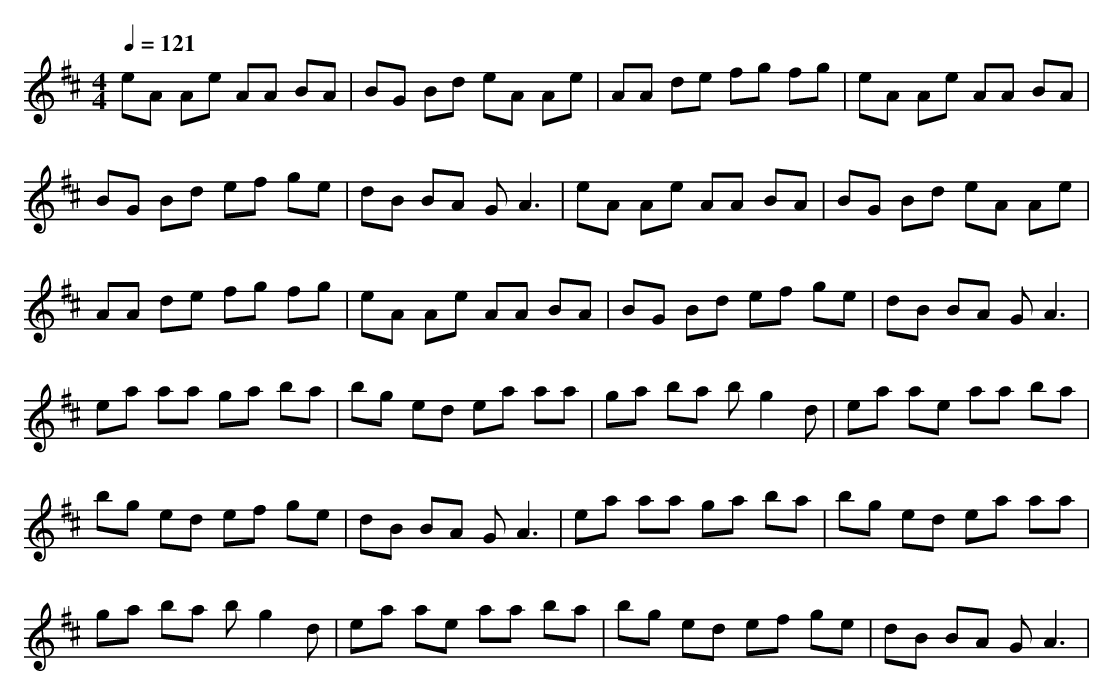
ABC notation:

X:1
T:
M: 4/4
L: 1/8
Q:1/4=121
K:D % 2 sharps
eA Ae AA BA|BG Bd eA Ae|AA de fg fg|eA Ae AA BA|
BG Bd ef ge|dB BA G2<A2|eA Ae AA BA|BG Bd eA Ae|
AA de fg fg|eA Ae AA BA|BG Bd ef ge|dB BA G2<A2|
ea aa ga ba|bg ed ea aa|ga ba bg2d|ea ae aa ba|
bg ed ef ge|dB BA G2<A2|ea aa ga ba|bg ed ea aa|
ga ba bg2d|ea ae aa ba|bg ed ef ge|dB BA G2<A2|
